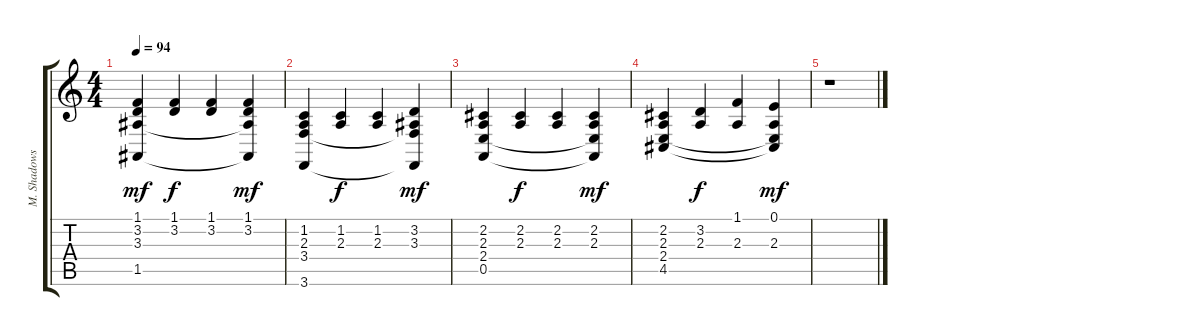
\track ("M. Shadows (Piano)" "M. Shadows") {instrument acousticgrandpiano}
\staff {score tabs}
\tuning (E4 B3 G3 D3 A2 D2) {hide}
\ts (4 4)
\tempo 94
\clef g2
\ks c
(1.1 3.2 3.3 1.5).4{dy mf} (1.1 3.2).4{dy f} (1.1 3.2).4 (1.1 3.2 3.3{t} 1.5{t}).4{dy mf} |
(1.2 2.3 3.4 3.6).4 (1.2 2.3).4{dy f} (1.2 2.3).4 (3.2 3.3 3.4{t} 3.6{t}).4{dy mf} |
(2.2 2.3 2.4 0.5).4 (2.2 2.3).4{dy f} (2.2 2.3).4 (2.2 2.3 2.4{t} 0.5{t}).4{dy mf} |
(2.2 2.3 2.4 4.5).4 (3.2 2.3).4{dy f} (1.1 2.3).4 (0.1 2.3 2.4{t} 4.5{t}).4{dy mf} |
r.1
